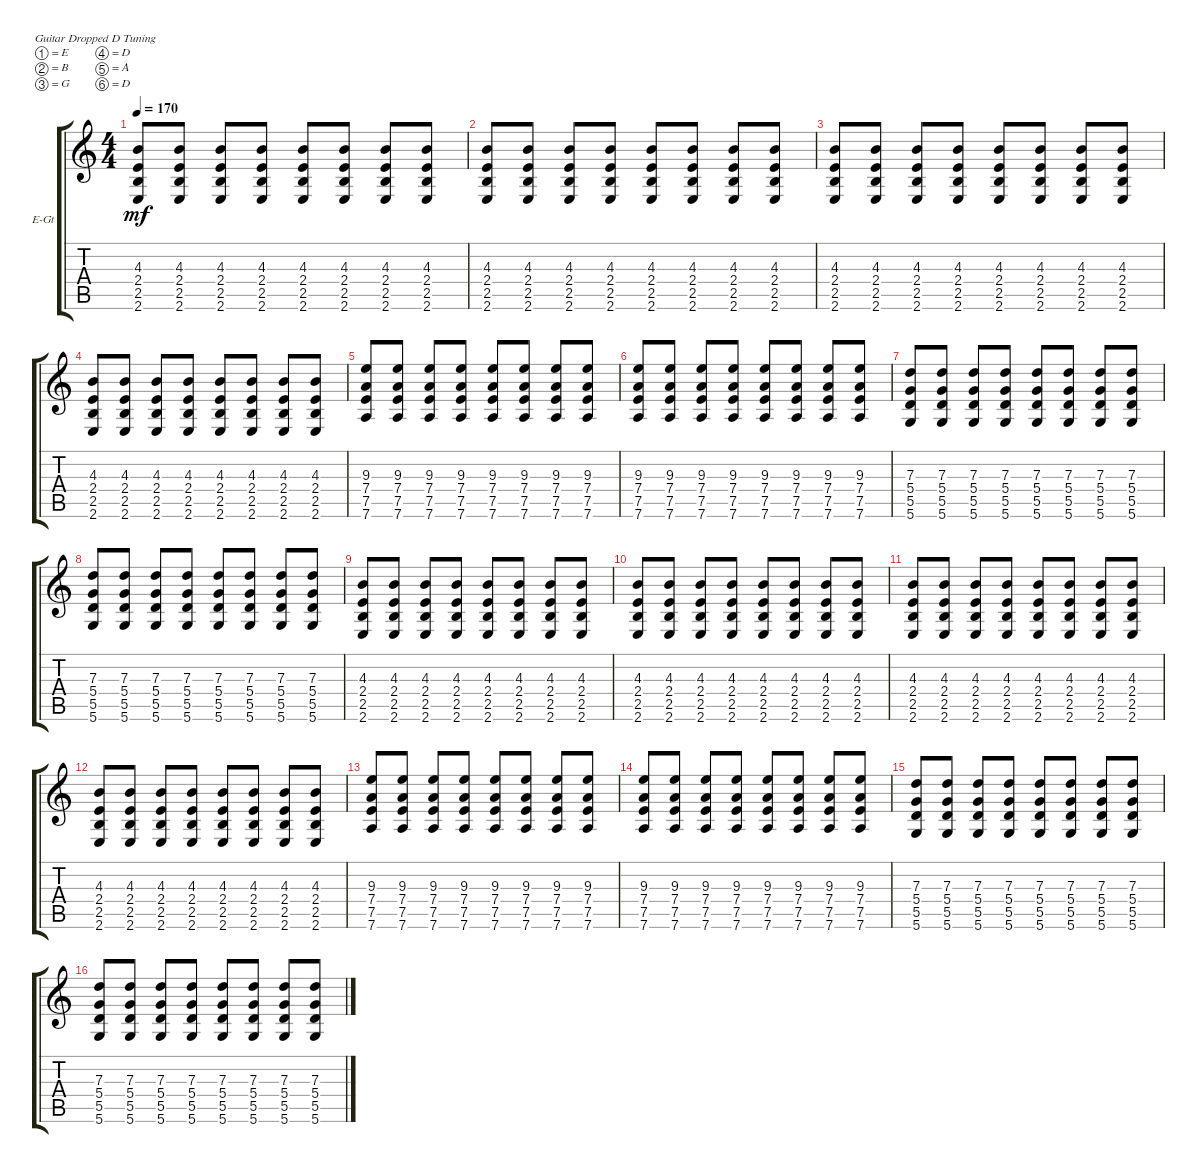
\defaultSystemsLayout 4
\bracketExtendMode groupsimilarinstruments
\firstSystemTrackNameOrientation horizontal
\otherSystemsTrackNameOrientation horizontal
\track ("Electric Guitar" "E-Gt") {instrument distortionguitar}
\staff {score tabs}
\tuning (E4 B3 G3 D3 A2 D2)
\ts (4 4)
\tempo 170
\clef g2
\ks c
(2.6 2.5 2.4 4.3).8{dy mf} (2.6 2.5 2.4 4.3).8 (2.6 2.5 2.4 4.3).8 (2.6 2.5 2.4 4.3).8 (2.6 2.5 2.4 4.3).8 (2.6 2.5 2.4 4.3).8 (2.6 2.5 2.4 4.3).8 (2.6 2.5 2.4 4.3).8 |
(2.6 2.5 2.4 4.3).8 (2.6 2.5 2.4 4.3).8 (2.6 2.5 2.4 4.3).8 (2.6 2.5 2.4 4.3).8 (2.6 2.5 2.4 4.3).8 (2.6 2.5 2.4 4.3).8 (2.6 2.5 2.4 4.3).8 (2.6 2.5 2.4 4.3).8 |
(2.6 2.5 2.4 4.3).8 (2.6 2.5 2.4 4.3).8 (2.6 2.5 2.4 4.3).8 (2.6 2.5 2.4 4.3).8 (2.6 2.5 2.4 4.3).8 (2.6 2.5 2.4 4.3).8 (2.6 2.5 2.4 4.3).8 (2.6 2.5 2.4 4.3).8 |
(2.6 2.5 2.4 4.3).8 (2.6 2.5 2.4 4.3).8 (2.6 2.5 2.4 4.3).8 (2.6 2.5 2.4 4.3).8 (2.6 2.5 2.4 4.3).8 (2.6 2.5 2.4 4.3).8 (2.6 2.5 2.4 4.3).8 (2.6 2.5 2.4 4.3).8 |
(7.6 7.5 7.4 9.3).8 (7.6 7.5 7.4 9.3).8 (7.6 7.5 7.4 9.3).8 (7.6 7.5 7.4 9.3).8 (7.6 7.5 7.4 9.3).8 (7.6 7.5 7.4 9.3).8 (7.6 7.5 7.4 9.3).8 (7.6 7.5 7.4 9.3).8 |
(7.6 7.5 7.4 9.3).8 (7.6 7.5 7.4 9.3).8 (7.6 7.5 7.4 9.3).8 (7.6 7.5 7.4 9.3).8 (7.6 7.5 7.4 9.3).8 (7.6 7.5 7.4 9.3).8 (7.6 7.5 7.4 9.3).8 (7.6 7.5 7.4 9.3).8 |
(5.6 5.5 5.4 7.3).8 (5.6 5.5 5.4 7.3).8 (5.6 5.5 5.4 7.3).8 (5.6 5.5 5.4 7.3).8 (5.6 5.5 5.4 7.3).8 (5.6 5.5 5.4 7.3).8 (5.6 5.5 5.4 7.3).8 (5.6 5.5 5.4 7.3).8 |
(5.6 5.5 5.4 7.3).8 (5.6 5.5 5.4 7.3).8 (5.6 5.5 5.4 7.3).8 (5.6 5.5 5.4 7.3).8 (5.6 5.5 5.4 7.3).8 (5.6 5.5 5.4 7.3).8 (5.6 5.5 5.4 7.3).8 (5.6 5.5 5.4 7.3).8 |
(2.6 2.5 2.4 4.3).8 (2.6 2.5 2.4 4.3).8 (2.6 2.5 2.4 4.3).8 (2.6 2.5 2.4 4.3).8 (2.6 2.5 2.4 4.3).8 (2.6 2.5 2.4 4.3).8 (2.6 2.5 2.4 4.3).8 (2.6 2.5 2.4 4.3).8 |
(2.6 2.5 2.4 4.3).8 (2.6 2.5 2.4 4.3).8 (2.6 2.5 2.4 4.3).8 (2.6 2.5 2.4 4.3).8 (2.6 2.5 2.4 4.3).8 (2.6 2.5 2.4 4.3).8 (2.6 2.5 2.4 4.3).8 (2.6 2.5 2.4 4.3).8 |
(2.6 2.5 2.4 4.3).8 (2.6 2.5 2.4 4.3).8 (2.6 2.5 2.4 4.3).8 (2.6 2.5 2.4 4.3).8 (2.6 2.5 2.4 4.3).8 (2.6 2.5 2.4 4.3).8 (2.6 2.5 2.4 4.3).8 (2.6 2.5 2.4 4.3).8 |
(2.6 2.5 2.4 4.3).8 (2.6 2.5 2.4 4.3).8 (2.6 2.5 2.4 4.3).8 (2.6 2.5 2.4 4.3).8 (2.6 2.5 2.4 4.3).8 (2.6 2.5 2.4 4.3).8 (2.6 2.5 2.4 4.3).8 (2.6 2.5 2.4 4.3).8 |
(7.6 7.5 7.4 9.3).8 (7.6 7.5 7.4 9.3).8 (7.6 7.5 7.4 9.3).8 (7.6 7.5 7.4 9.3).8 (7.6 7.5 7.4 9.3).8 (7.6 7.5 7.4 9.3).8 (7.6 7.5 7.4 9.3).8 (7.6 7.5 7.4 9.3).8 |
(7.6 7.5 7.4 9.3).8 (7.6 7.5 7.4 9.3).8 (7.6 7.5 7.4 9.3).8 (7.6 7.5 7.4 9.3).8 (7.6 7.5 7.4 9.3).8 (7.6 7.5 7.4 9.3).8 (7.6 7.5 7.4 9.3).8 (7.6 7.5 7.4 9.3).8 |
(5.6 5.5 5.4 7.3).8 (5.6 5.5 5.4 7.3).8 (5.6 5.5 5.4 7.3).8 (5.6 5.5 5.4 7.3).8 (5.6 5.5 5.4 7.3).8 (5.6 5.5 5.4 7.3).8 (5.6 5.5 5.4 7.3).8 (5.6 5.5 5.4 7.3).8 |
(5.6 5.5 5.4 7.3).8 (5.6 5.5 5.4 7.3).8 (5.6 5.5 5.4 7.3).8 (5.6 5.5 5.4 7.3).8 (5.6 5.5 5.4 7.3).8 (5.6 5.5 5.4 7.3).8 (5.6 5.5 5.4 7.3).8 (5.6 5.5 5.4 7.3).8
